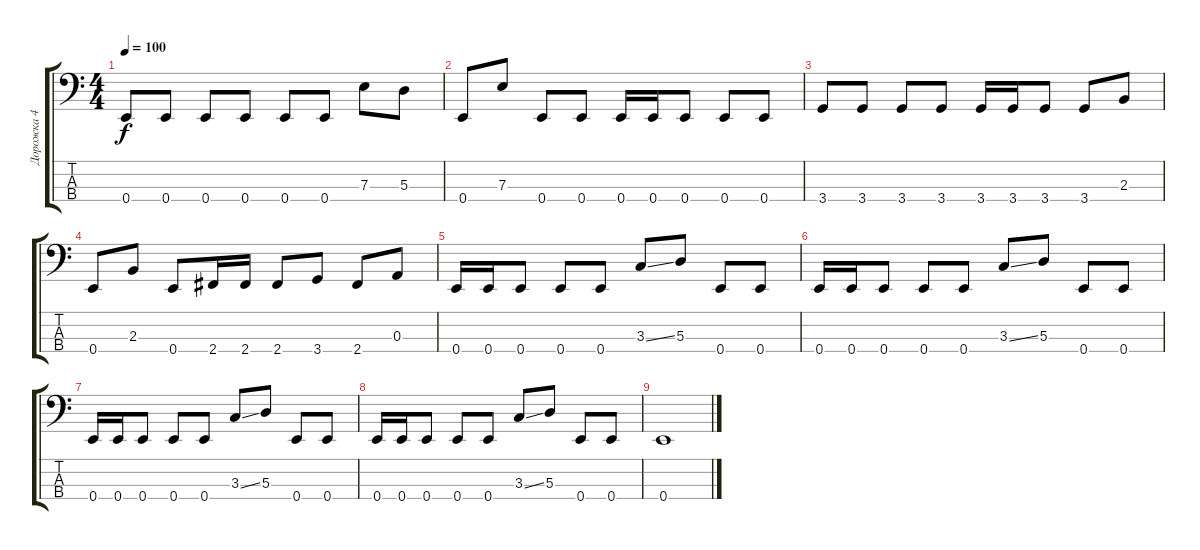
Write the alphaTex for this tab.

\track ("Дорожка 4" "Дорожка 4") {instrument slapbass1}
\staff {score tabs}
\tuning (G2 D2 A1 E1) {hide}
\ts (4 4)
\tempo 100
\clef f4
\ks c
0.4.8{dy f} 0.4.8 0.4.8 0.4.8 0.4.8 0.4.8 7.3.8 5.3.8 |
0.4.8 7.3.8 0.4.8 0.4.8 0.4.16 0.4.16 0.4.8 0.4.8 0.4.8 |
3.4.8 3.4.8 3.4.8 3.4.8 3.4.16 3.4.16 3.4.8 3.4.8 2.3.8 |
0.4.8 2.3.8 0.4.8 2.4.16 2.4.16 2.4.8 3.4.8 2.4.8 0.3.8 |
0.4.16 0.4.16 0.4.8 0.4.8 0.4.8 3.3{ss}.8 5.3.8 0.4.8 0.4.8 |
0.4.16 0.4.16 0.4.8 0.4.8 0.4.8 3.3{ss}.8 5.3.8 0.4.8 0.4.8 |
0.4.16 0.4.16 0.4.8 0.4.8 0.4.8 3.3{ss}.8 5.3.8 0.4.8 0.4.8 |
0.4.16 0.4.16 0.4.8 0.4.8 0.4.8 3.3{ss}.8 5.3.8 0.4.8 0.4.8 |
0.4.1
